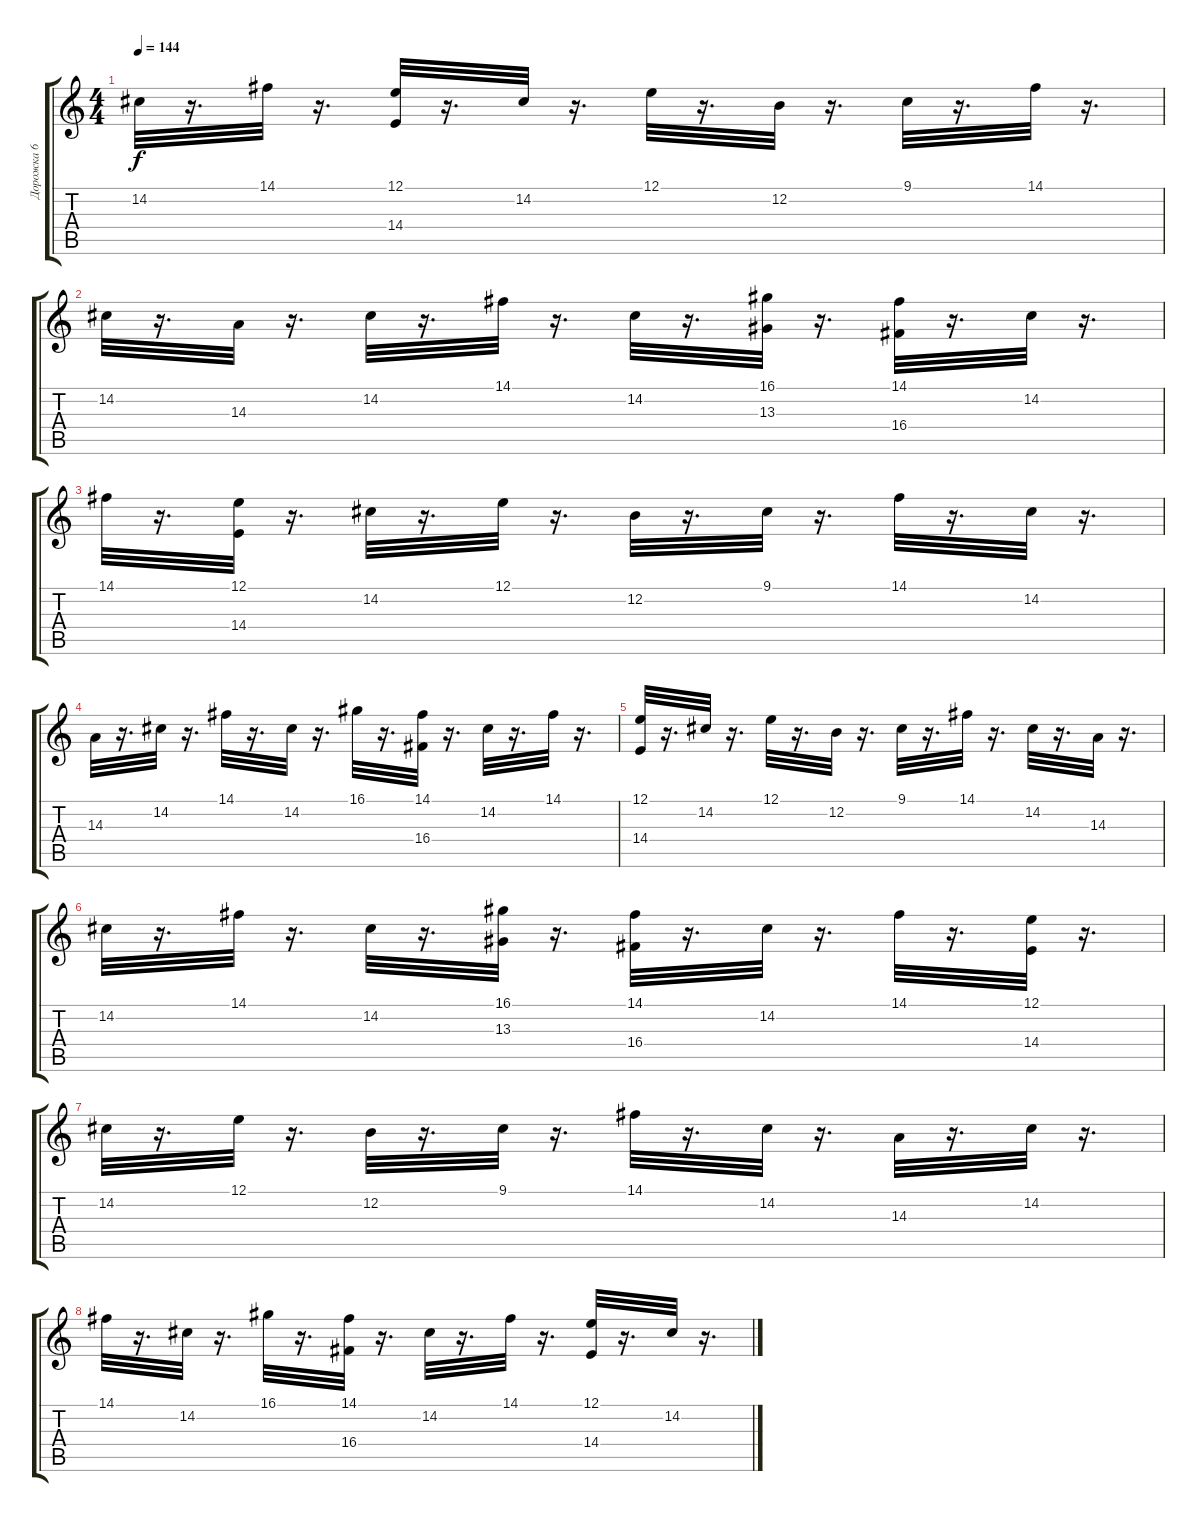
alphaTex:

\track ("Дорожка 6" "Дорожка 6") {instrument lead2sawtooth}
\staff {score tabs}
\tuning (E4 B3 G3 D3 A2 E2) {hide}
\ts (4 4)
\tempo 144
\clef g2
\ks c
14.2.32{dy f} r.16{d} 14.1.32 r.16{d} (12.1 14.4).32 r.16{d} 14.2.32 r.16{d} 12.1.32 r.16{d} 12.2.32 r.16{d} 9.1.32 r.16{d} 14.1.32 r.16{d} |
14.2.32 r.16{d} 14.3.32 r.16{d} 14.2.32 r.16{d} 14.1.32 r.16{d} 14.2.32 r.16{d} (16.1 13.3).32 r.16{d} (14.1 16.4).32 r.16{d} 14.2.32 r.16{d} |
14.1.32 r.16{d} (12.1 14.4).32 r.16{d} 14.2.32 r.16{d} 12.1.32 r.16{d} 12.2.32 r.16{d} 9.1.32 r.16{d} 14.1.32 r.16{d} 14.2.32 r.16{d} |
14.3.32 r.16{d} 14.2.32 r.16{d} 14.1.32 r.16{d} 14.2.32 r.16{d} 16.1.32 r.16{d} (14.1 16.4).32 r.16{d} 14.2.32 r.16{d} 14.1.32 r.16{d} |
(12.1 14.4).32 r.16{d} 14.2.32 r.16{d} 12.1.32 r.16{d} 12.2.32 r.16{d} 9.1.32 r.16{d} 14.1.32 r.16{d} 14.2.32 r.16{d} 14.3.32 r.16{d} |
14.2.32 r.16{d} 14.1.32 r.16{d} 14.2.32 r.16{d} (16.1 13.3).32 r.16{d} (14.1 16.4).32 r.16{d} 14.2.32 r.16{d} 14.1.32 r.16{d} (12.1 14.4).32 r.16{d} |
14.2.32 r.16{d} 12.1.32 r.16{d} 12.2.32 r.16{d} 9.1.32 r.16{d} 14.1.32 r.16{d} 14.2.32 r.16{d} 14.3.32 r.16{d} 14.2.32 r.16{d} |
14.1.32 r.16{d} 14.2.32 r.16{d} 16.1.32 r.16{d} (14.1 16.4).32 r.16{d} 14.2.32 r.16{d} 14.1.32 r.16{d} (12.1 14.4).32 r.16{d} 14.2.32 r.16{d}
